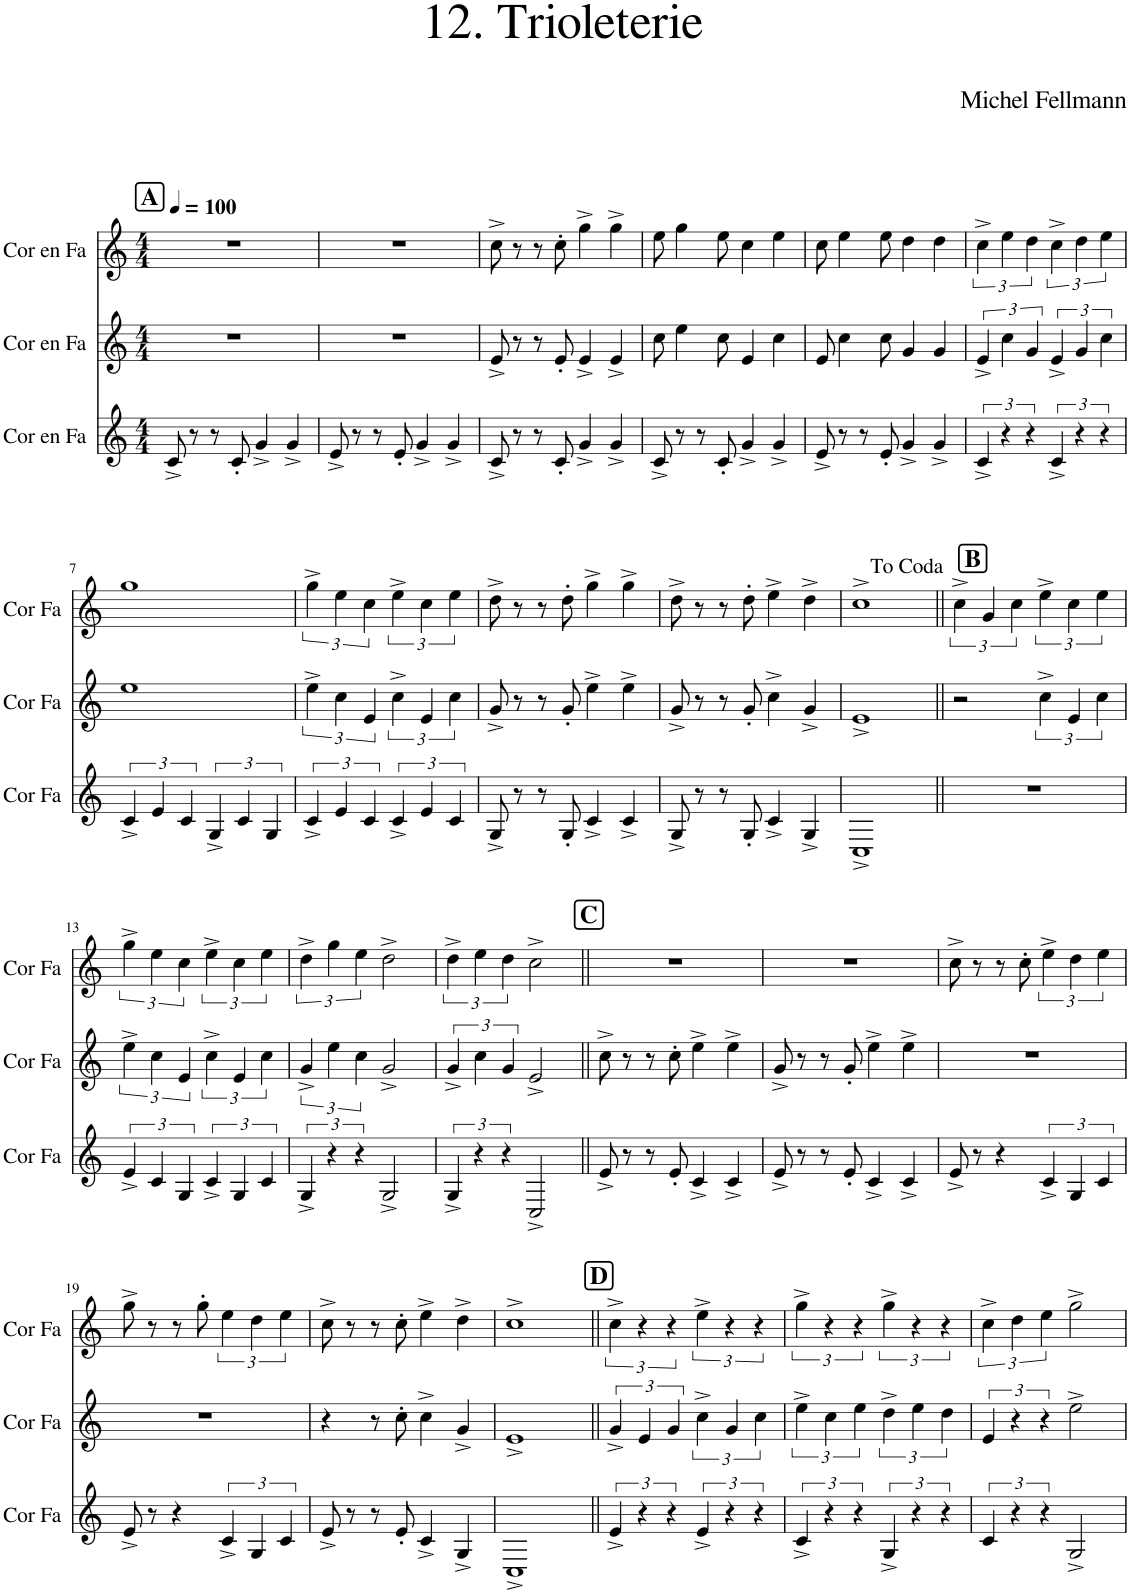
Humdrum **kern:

**kern	**kern	**kern
*part3	*part2	*part1
*staff3	*staff2	*staff1
*I"Cor en Fa	*I"Cor en Fa	*I"Cor en Fa
*I'Cor Fa	*I'Cor Fa	*I'Cor Fa
*clefG2	*clefG2	*clefG2
*Trd4c7	*Trd4c7	*Trd4c7
*k[]	*k[]	*k[]
*M4/4	*M4/4	*M4/4
*MM100	*MM100	*MM100
!!LO:REH:place=s1:a:B:cj:fs=14:t=A
=1	=1	=1
8c^/	1r	1r
8r	.	.
8r	.	.
8c'/	.	.
4g^/	.	.
4g^/	.	.
=2	=2	=2
8e^/	1r	1r
8r	.	.
8r	.	.
8e'/	.	.
4g^/	.	.
4g^/	.	.
=3	=3	=3
8c^/	8e^/	8cc^\
8r	8r	8r
8r	8r	8r
8c'/	8e'/	8cc'\
4g^/	4e^/	4gg^\
4g^/	4e^/	4gg^\
=4	=4	=4
8c^/	8cc\	8ee\
8r	4ee\	4gg\
8r	.	.
8c'/	8cc\	8ee\
4g^/	4e/	4cc\
4g^/	4cc\	4ee\
=5	=5	=5
8e^/	8e/	8cc\
8r	4cc\	4ee\
8r	.	.
8e'/	8cc\	8ee\
4g^/	4g/	4dd\
4g^/	4g/	4dd\
=6	=6	=6
6c^/	6e^/	6cc^\
6r	6cc\	6ee\
6r	6g/	6dd\
6c^/	6e^/	6cc^\
6r	6g/	6dd\
6r	6cc\	6ee\
!!LO:LB:g=z
=7	=7	=7
6c^/	1ee	1gg
6e/	.	.
6c/	.	.
6G^/	.	.
6c/	.	.
6G/	.	.
=8	=8	=8
6c^/	6ee^\	6gg^\
6e/	6cc\	6ee\
6c/	6e/	6cc\
6c^/	6cc^\	6ee^\
6e/	6e/	6cc\
6c/	6cc\	6ee\
=9	=9	=9
8G^/	8g^/	8dd^\
8r	8r	8r
8r	8r	8r
8G'/	8g'/	8dd'\
4c^/	4ee^\	4gg^\
4c^/	4ee^\	4gg^\
=10	=10	=10
8G^/	8g^/	8dd^\
8r	8r	8r
8r	8r	8r
8G'/	8g'/	8dd'\
4c^/	4cc^\	4ee^\
4G^/	4g^/	4dd^\
=11	=11	=11
1C^	1e^	1cc^
!!LO:REH:place=s1:a:B:cj:fs=14:t=B
=12||	=12||	=12||
1r	2r	6cc^\
.	.	6g/
.	.	6cc\
.	6cc^\	6ee^\
.	6e/	6cc\
.	6cc\	6ee\
!!LO:LB:g=z
=13	=13	=13
6e^/	6ee^\	6gg^\
6c/	6cc\	6ee\
6G/	6e/	6cc\
6c^/	6cc^\	6ee^\
6G/	6e/	6cc\
6c/	6cc\	6ee\
=14	=14	=14
6G^/	6g^/	6dd^\
6r	6ee\	6gg\
6r	6cc\	6ee\
2G^/	2g^/	2dd^\
=15	=15	=15
6G^/	6g^/	6dd^\
6r	6cc\	6ee\
6r	6g/	6dd\
2C^/	2e^/	2cc^\
!!LO:REH:place=s1:a:B:cj:fs=14:t=C
=16||	=16||	=16||
8e^/	8cc^\	1r
8r	8r	.
8r	8r	.
8e'/	8cc'\	.
4c^/	4ee^\	.
4c^/	4ee^\	.
=17	=17	=17
8e^/	8g^/	1r
8r	8r	.
8r	8r	.
8e'/	8g'/	.
4c^/	4ee^\	.
4c^/	4ee^\	.
=18	=18	=18
8e^/	1r	8cc^\
8r	.	8r
4r	.	8r
.	.	8cc'\
6c^/	.	6ee^\
6G/	.	6dd\
6c/	.	6ee\
!!LO:LB:g=z
=19	=19	=19
8e^/	1r	8gg^\
8r	.	8r
4r	.	8r
.	.	8gg'\
6c^/	.	6ee\
6G/	.	6dd\
6c/	.	6ee\
=20	=20	=20
8e^/	4r	8cc^\
8r	.	8r
8r	8r	8r
8e'/	8cc'\	8cc'\
4c^/	4cc^\	4ee^\
4G^/	4g^/	4dd^\
=21	=21	=21
1C^	1e^	1cc^
!!LO:REH:place=s1:a:B:cj:fs=14:t=D
=22||	=22||	=22||
6e^/	6g^/	6cc^\
6r	6e/	6r
6r	6g/	6r
6e^/	6cc^\	6ee^\
6r	6g/	6r
6r	6cc\	6r
=23	=23	=23
6c^/	6ee^\	6gg^\
6r	6cc\	6r
6r	6ee\	6r
6G^/	6dd^\	6gg^\
6r	6ee\	6r
6r	6dd\	6r
=24	=24	=24
6c/	6e/	6cc^\
6r	6r	6dd\
6r	6r	6ee\
2G^/	2ee^\	2gg^\
=	=	=
*-	*-	*-
